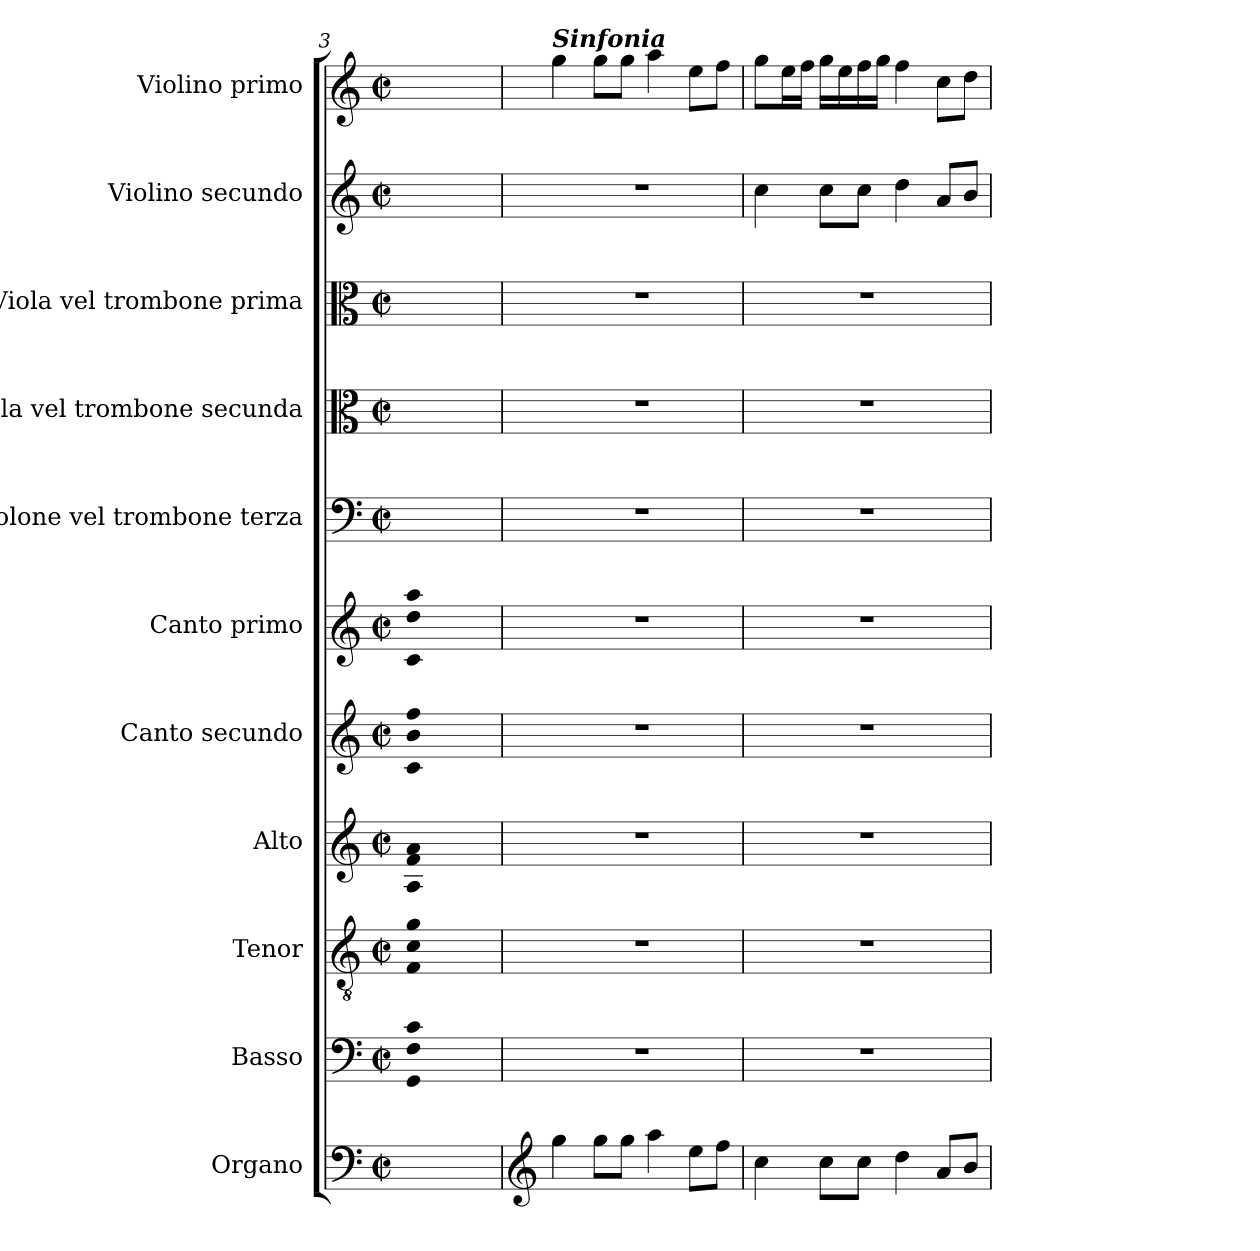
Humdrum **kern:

**kern	**kern	**kern	**kern	**kern	**kern	**kern	**kern	**kern	**kern	**kern
*part11	*part10	*part9	*part8	*part7	*part6	*part5	*part4	*part3	*part2	*part1
*staff11	*staff10	*staff9	*staff8	*staff7	*staff6	*staff5	*staff4	*staff3	*staff2	*staff1
*I"Organo	*I"Basso	*I"Tenor	*I"Alto	*I"Canto secundo	*I"Canto primo	*I"Violone vel trombone  terza	*I"Viola vel trombone secunda	*I"Viola vel trombone prima	*I"Violino secundo	*I"Violino primo
*	*I'B	*I'T	*I'A	*I'C2	*I'C1	*I'Vn	*I'Va2	*I'Va1	*I'Vi2	*I'Vi1
*clefF4	*clefF4	*clefGv2	*clefG2	*clefG2	*clefG2	*clefF4	*clefC3	*clefC3	*clefG2	*clefG2
*k[]	*k[]	*k[]	*k[]	*k[]	*k[]	*k[]	*k[]	*k[]	*k[]	*k[]
*C:	*C:	*C:	*C:	*C:	*C:	*C:	*C:	*C:	*C:	*C:
*M2/2	*M2/2	*M2/2	*M2/2	*M2/2	*M2/2	*M2/2	*M2/2	*M2/2	*M2/2	*M2/2
*met(c|)	*met(c|)	*met(c|)	*met(c|)	*met(c|)	*met(c|)	*met(c|)	*met(c|)	*met(c|)	*met(c|)	*met(c|)
=3X	=3X	=3X	=3X	=3X	=3X	=3X	=3X	=3X	=3X	=3X
!	!LO:N:n=1:head=solid	!	!	!	!	!	!	!	!	!
!	!LO:N:n=2:head=solid	!	!	!	!	!	!	!	!	!
!	!LO:N:n=3:head=solid	!LO:N:n=1:head=solid	!	!	!	!	!	!	!	!
!	!	!LO:N:n=2:head=solid	!	!	!	!	!	!	!	!
!	!	!LO:N:n=3:head=solid	!LO:N:n=1:head=solid	!	!	!	!	!	!	!
!	!	!	!LO:N:n=2:head=solid	!	!	!	!	!	!	!
!	!	!	!LO:N:n=3:head=solid	!LO:N:n=1:head=solid	!	!	!	!	!	!
!	!	!	!	!LO:N:n=2:head=solid	!	!	!	!	!	!
!	!	!	!	!LO:N:n=3:head=solid	!LO:N:n=1:head=solid	!	!	!	!	!
!	!	!	!	!	!LO:N:n=2:head=solid	!	!	!	!	!
!	!	!	!	!	!LO:N:n=3:head=solid	!	!	!	!	!
1ryy	1GG! 1F! 1c!	1F! 1c! 1g!	1A! 1f! 1a!	1c! 1b! 1ff!	1c! 1dd! 1aa!	1ryy	1ryy	1ryy	1ryy	1ryy
=1	=1	=1	=1	=1	=1	=1	=1	=1	=1	=1
*clefG2	*	*	*	*	*	*	*	*	*	*
!	!	!	!	!	!	!	!	!	!	!LO:TX:a:Bi:t=Sinfonia
4gg\	1r	1r	1r	1r	1r	1r	1r	1r	1r	4gg\
8gg\L	.	.	.	.	.	.	.	.	.	8gg\L
8gg\J	.	.	.	.	.	.	.	.	.	8gg\J
4aa\	.	.	.	.	.	.	.	.	.	4aa\
8ee\L	.	.	.	.	.	.	.	.	.	8ee\L
8ff\J	.	.	.	.	.	.	.	.	.	8ff\J
=2	=2	=2	=2	=2	=2	=2	=2	=2	=2	=2
4cc\	1r	1r	1r	1r	1r	1r	1r	1r	4cc\	8gg\L
.	.	.	.	.	.	.	.	.	.	16ee\L
.	.	.	.	.	.	.	.	.	.	16ff\JJ
8cc\L	.	.	.	.	.	.	.	.	8cc\L	16gg\LL
.	.	.	.	.	.	.	.	.	.	16ee\
8cc\J	.	.	.	.	.	.	.	.	8cc\J	16ff\
.	.	.	.	.	.	.	.	.	.	16gg\JJ
4dd\	.	.	.	.	.	.	.	.	4dd\	4ff\
8a/L	.	.	.	.	.	.	.	.	8a/L	8cc\L
8b/J	.	.	.	.	.	.	.	.	8b/J	8dd\J
=	=	=	=	=	=	=	=	=	=	=
*-	*-	*-	*-	*-	*-	*-	*-	*-	*-	*-
